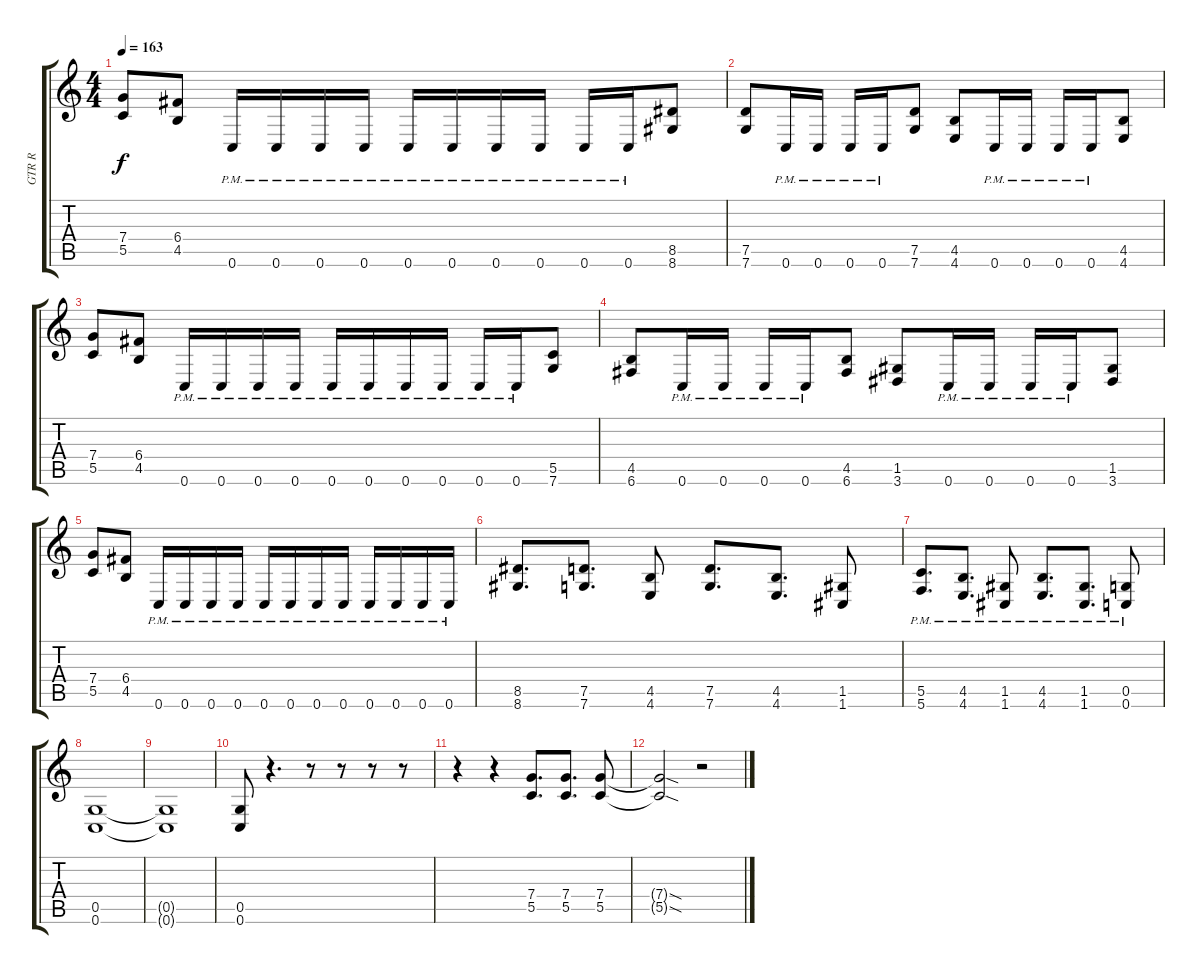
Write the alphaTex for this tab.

\track ("GTR R" "GTR R") {instrument overdrivenguitar}
\staff {score tabs}
\tuning (D4 A3 F3 C3 G2 C2) {hide}
\ts (4 4)
\tempo 163
\clef g2
\ks c
(7.4 5.5).8{dy f} (6.4 4.5).8 0.6{pm}.16 0.6{pm}.16 0.6{pm}.16 0.6{pm}.16 0.6{pm}.16 0.6{pm}.16 0.6{pm}.16 0.6{pm}.16 0.6{pm}.16 0.6{pm}.16 (8.5 8.6).8 |
(7.5 7.6).8 0.6{pm}.16 0.6{pm}.16 0.6{pm}.16 0.6{pm}.16 (7.5 7.6).8 (4.5 4.6).8 0.6{pm}.16 0.6{pm}.16 0.6{pm}.16 0.6{pm}.16 (4.5 4.6).8 |
(7.4 5.5).8 (6.4 4.5).8 0.6{pm}.16 0.6{pm}.16 0.6{pm}.16 0.6{pm}.16 0.6{pm}.16 0.6{pm}.16 0.6{pm}.16 0.6{pm}.16 0.6{pm}.16 0.6{pm}.16 (5.5 7.6).8 |
(4.5 6.6).8 0.6{pm}.16 0.6{pm}.16 0.6{pm}.16 0.6{pm}.16 (4.5 6.6).8 (1.5 3.6).8 0.6{pm}.16 0.6{pm}.16 0.6{pm}.16 0.6{pm}.16 (1.5 3.6).8 |
(7.4 5.5).8 (6.4 4.5).8 0.6{pm}.16 0.6{pm}.16 0.6{pm}.16 0.6{pm}.16 0.6{pm}.16 0.6{pm}.16 0.6{pm}.16 0.6{pm}.16 0.6{pm}.16 0.6{pm}.16 0.6{pm}.16 0.6{pm}.16 |
(8.5 8.6).8{d} (7.5 7.6).8{d} (4.5 4.6).8 (7.5 7.6).8{d} (4.5 4.6).8{d} (1.5 1.6).8 |
(5.5{pm} 5.6{pm}).8{d} (4.5{pm} 4.6{pm}).8{d} (1.5{pm} 1.6{pm}).8 (4.5{pm} 4.6{pm}).8{d} (1.5{pm} 1.6{pm}).8{d} (0.5{pm} 0.6{pm}).8 |
(0.5 0.6).1 |
(0.5{t} 0.6{t}).1 |
(0.5 0.6).8 r.4{d} r.8 r.8 r.8 r.8 |
r.4 r.4 (7.4 5.5).8{d} (7.4 5.5).8{d} (7.4 5.5).8 |
(7.4{sod t} 5.5{sod t}).2 r.2
